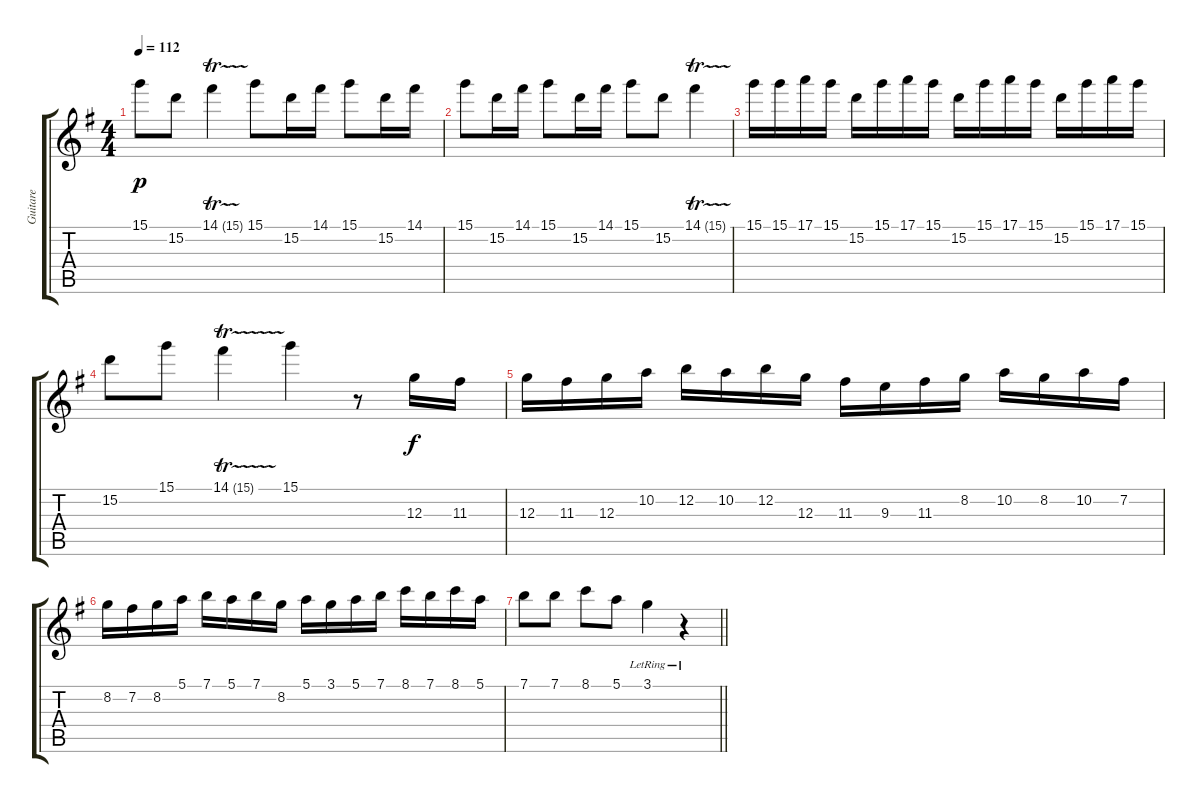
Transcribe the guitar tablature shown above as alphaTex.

\track ("Guitare" "Guitare") {instrument banjo}
\staff {score tabs}
\tuning (E4 B3 G3 D3 A2 E2) {hide}
\displaytranspose 12
\ts (4 4)
\tempo 112
\clef g2
\ks g
15.1.8{dy p} 15.2.8 14.1{tr (15 32)}.4 15.1.8 15.2.16 14.1.16 15.1.8 15.2.16 14.1.16 |
15.1.8 15.2.16 14.1.16 15.1.8 15.2.16 14.1.16 15.1.8 15.2.8 14.1{tr (15 32)}.4 |
15.1.16 15.1.16 17.1.16 15.1.16 15.2.16 15.1.16 17.1.16 15.1.16 15.2.16 15.1.16 17.1.16 15.1.16 15.2.16 15.1.16 17.1.16 15.1.16 |
15.2.8 15.1.8 14.1{tr (15 32)}.4 15.1.4 r.8 12.3.16{dy f} 11.3.16 |
12.3.16 11.3.16 12.3.16 10.2.16 12.2.16 10.2.16 12.2.16 12.3.16 11.3.16 9.3.16 11.3.16 8.2.16 10.2.16 8.2.16 10.2.16 7.2.16 |
8.2.16 7.2.16 8.2.16 5.1.16 7.1.16 5.1.16 7.1.16 8.2.16 5.1.16 3.1.16 5.1.16 7.1.16 8.1.16 7.1.16 8.1.16 5.1.16 |
\barLineRight lightlight
7.1.8 7.1.8 8.1.8 5.1.8 3.1{lr}.4 r.4
